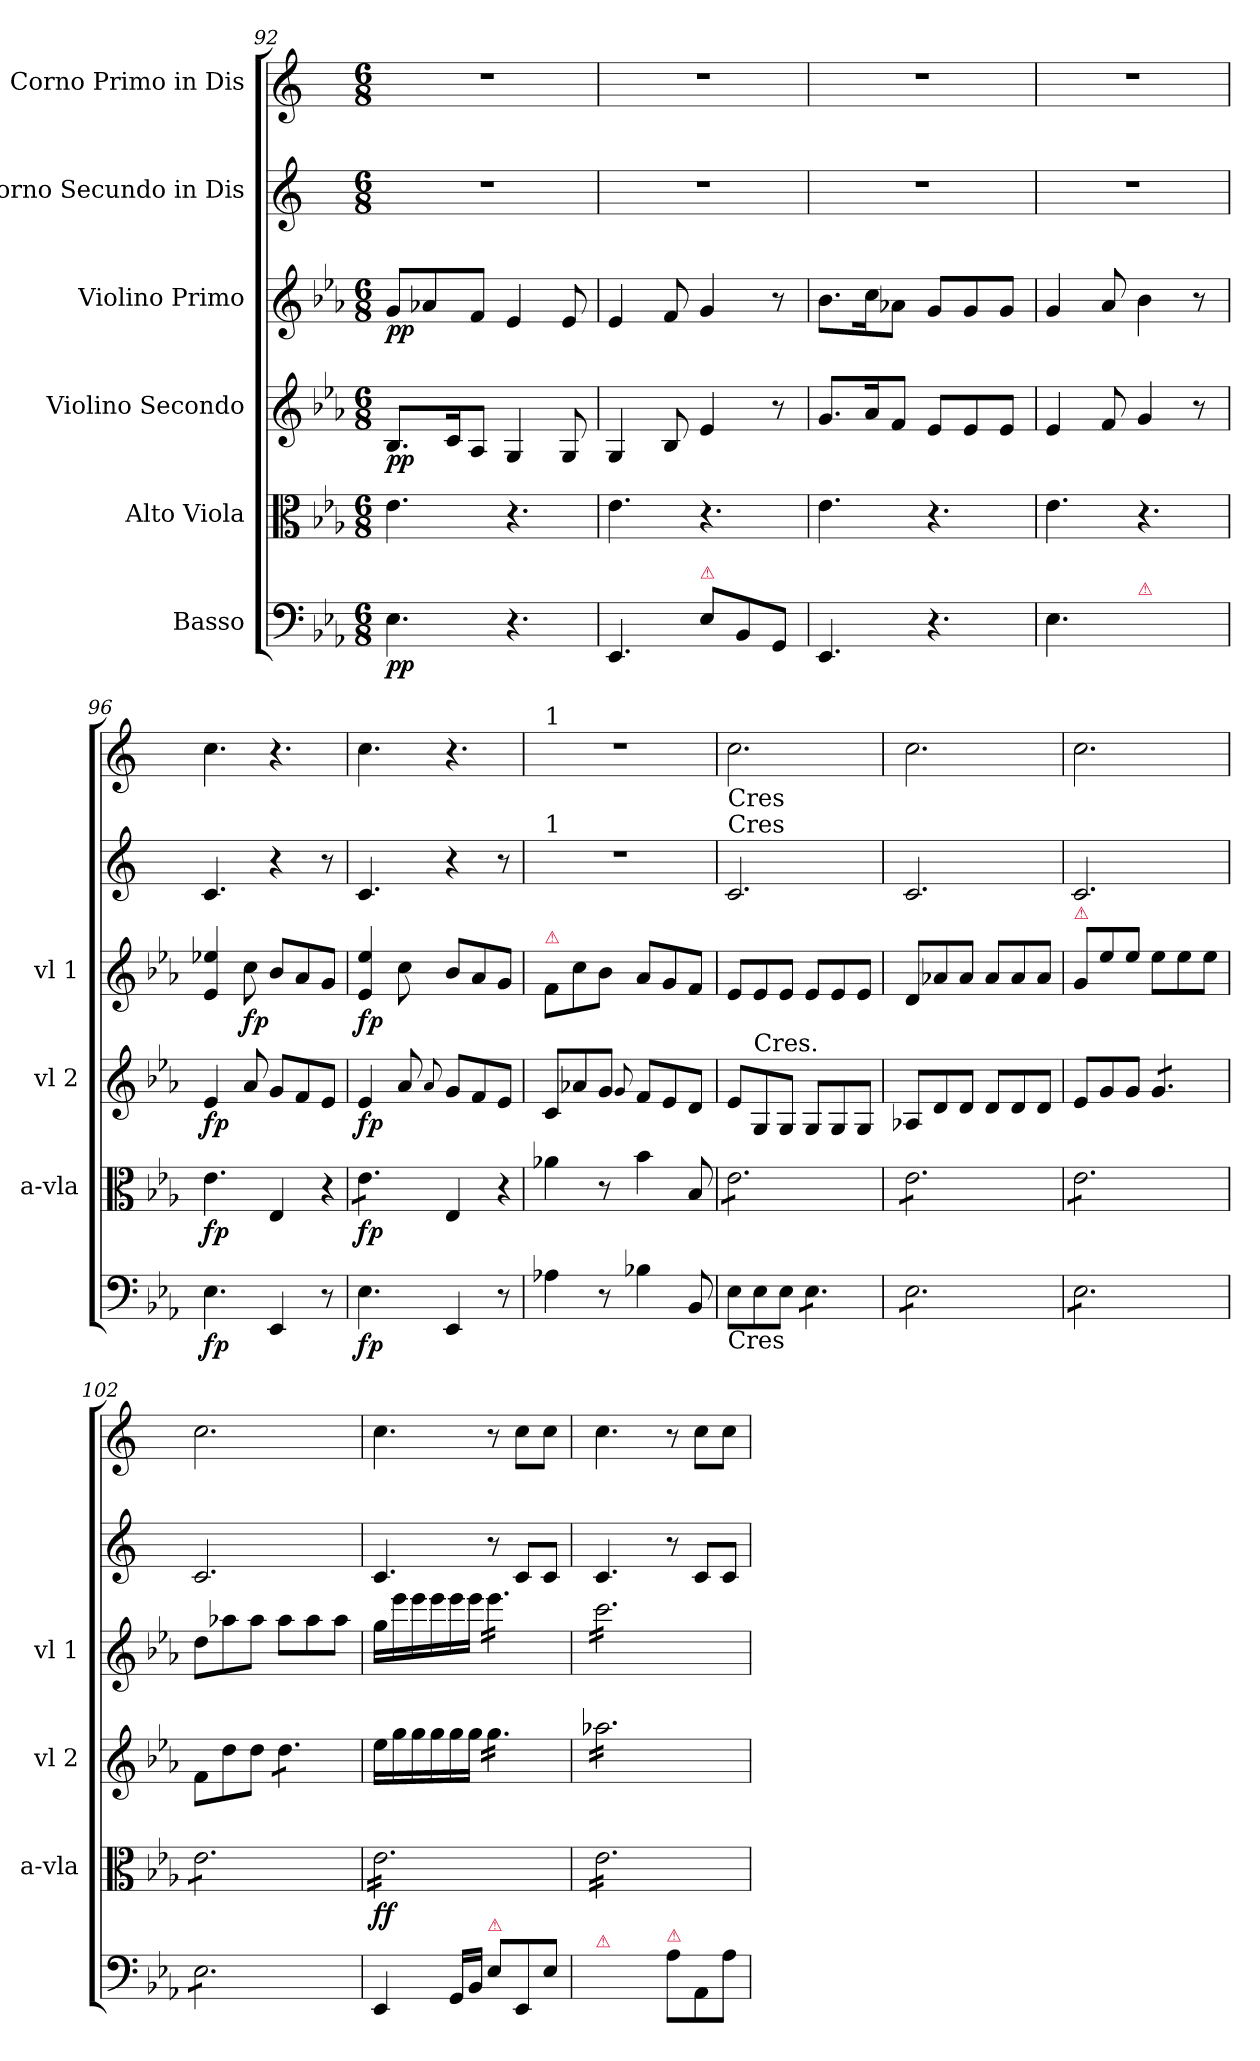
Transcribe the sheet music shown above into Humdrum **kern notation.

**kern	**dynam	**kern	**dynam	**kern	**dynam	**kern	**dynam	**kern	**dynam	**kern	**dynam
*part6	*part6	*part5	*part5	*part4	*part4	*part3	*part3	*part2	*part2	*part1	*part1
*staff6	*staff6	*staff5	*staff5	*staff4	*staff4	*staff3	*staff3	*staff2	*staff2	*staff1	*staff1
*I"Basso	*	*I"Alto Viola	*	*I"Violino Secondo	*	*I"Violino Primo	*	*I"Corno Secundo in Dis	*	*I"Corno Primo in Dis	*
*	*	*I'a-vla	*	*I'vl 2	*	*I'vl 1	*	*	*	*	*
*clefF4	*	*clefC3	*	*clefG2	*	*clefG2	*	*clefG2	*	*clefG2	*
*	*	*	*	*	*	*	*	*ITrd5c9	*	*ITrd5c9	*
*k[b-e-a-]	*	*k[b-e-a-]	*	*k[b-e-a-]	*	*k[b-e-a-]	*	*k[b-e-a-]	*	*k[b-e-a-]	*
*E-:	*	*E-:	*	*E-:	*	*E-:	*	*E-:	*	*E-:	*
*M6/8	*	*M6/8	*	*M6/8	*	*M6/8	*	*M6/8	*	*M6/8	*
=92	=92	=92	=92	=92	=92	=92	=92	=92	=92	=92	=92
4.E-\	pp	4.e-\	.	8.B-/L	pp	8g/L	pp	2.r	.	2.r	.
.	.	.	.	.	.	8a-X/	.	.	.	.	.
.	.	.	.	16c/K	.	.	.	.	.	.	.
.	.	.	.	8A-/J	.	8f/J	.	.	.	.	.
4.r	.	4.r	.	4G/	.	4e-/	.	.	.	.	.
.	.	.	.	8G/	.	8e-/	.	.	.	.	.
=93	=93	=93	=93	=93	=93	=93	=93	=93	=93	=93	=93
4.EE-/	.	4.e-\	.	4G/	.	4e-/	.	2.r	.	2.r	.
.	.	.	.	8B-/	.	8f/	.	.	.	.	.
!LO:TX:a:color=crimson:t=⚠	!	!	!	!	!	!	!	!	!	!	!
8E-\L	.	4.r	.	4e-/	.	4g/	.	.	.	.	.
8BB-/	.	.	.	.	.	.	.	.	.	.	.
8GG/J	.	.	.	8r	.	8r	.	.	.	.	.
=94	=94	=94	=94	=94	=94	=94	=94	=94	=94	=94	=94
4.EE-/	.	4.e-\	.	8.g/L	.	8.b-\L	.	2.r	.	2.r	.
.	.	.	.	16a-/K	.	16cc\K	.	.	.	.	.
.	.	.	.	8f/J	.	8a-X\J	.	.	.	.	.
4.r	.	4.r	.	8e-/L	.	8g/L	.	.	.	.	.
.	.	.	.	8e-/	.	8g/	.	.	.	.	.
.	.	.	.	8e-/J	.	8g/J	.	.	.	.	.
=95	=95	=95	=95	=95	=95	=95	=95	=95	=95	=95	=95
4.E-\	.	4.e-\	.	4e-/	.	4g/	.	2.r	.	2.r	.
.	.	.	.	8f/	.	8a-/	.	.	.	.	.
!LO:TX:a:color=crimson:t=⚠	!	!	!	!	!	!	!	!	!	!	!
4ryy	.	4.r	.	4g/	.	4b-\	.	.	.	.	.
8ryy	.	.	.	8r	.	8r	.	.	.	.	.
=96	=96	=96	=96	=96	=96	=96	=96	=96	=96	=96	=96
!	!	!	!	!	!	!	!	!	!LO:DY:a	!	!
4.E-\	fp	4.e-\	fp	4e-/	fp	4e-/ 4ee-X/	.	4.E-/	for	4.e-\	.
.	.	.	.	8a-/	.	8cc\	fp	.	.	.	.
4EE-/	.	4E-/	.	8g/L	.	8b-/L	.	4r	.	4.r	.
.	.	.	.	8f/	.	8a-/	.	.	.	.	.
!	!	!LO:N:vis=4	!	!	!	!	!	!	!	!	!
8r	.	8r	.	8e-/J	.	8g/J	.	8r	.	.	.
=97	=97	=97	=97	=97	=97	=97	=97	=97	=97	=97	=97
*	*	*tremolo	*	*	*	*	*	*	*	*	*
4.E-\	fp	8e-\L	fp	4e-/	fp	4e-/ 4ee-/	fp	4.E-/	.	4.e-\	.
.	.	8e-\	.	.	.	.	.	.	.	.	.
.	.	8e-\J	.	8a-/	.	8cc\	.	.	.	.	.
*	*	*Xtremolo	*	*	*	*	*	*	*	*	*
.	.	.	.	8qqa-/	.	.	.	.	.	.	.
4EE-/	.	4E-/	.	8g/L	.	8b-/L	.	4r	.	4.r	.
.	.	.	.	8f/	.	8a-/	.	.	.	.	.
!	!	!LO:N:vis=4	!	!	!	!	!	!	!	!	!
8r	.	8r	.	8e-/J	.	8g/J	.	8r	.	.	.
=98	=98	=98	=98	=98	=98	=98	=98	=98	=98	=98	=98
!	!	!	!	!	!	!	!	!	!	!LO:TX:a:t=1	!
!	!	!	!	!	!	!	!	!LO:TX:a:t=1	!	!	!
!	!	!	!	!	!	!LO:TX:a:color=crimson:t=⚠	!	!	!	!	!
4A-X\	.	4a-X\	.	8c/L	.	8f/L	.	2.r	.	2.r	.
.	.	.	.	8a-X/	.	8cc\	.	.	.	.	.
8r	.	8r	.	8g/J	.	8b-\J	.	.	.	.	.
.	.	.	.	8qqg/	.	.	.	.	.	.	.
4B-X\	.	4b-\	.	8f/L	.	8a-/L	.	.	.	.	.
.	.	.	.	8e-/	.	8g/	.	.	.	.	.
8BB-/	.	8B-/	.	8d/J	.	8f/J	.	.	.	.	.
=99	=99	=99	=99	=99	=99	=99	=99	=99	=99	=99	=99
!	!	!	!	!	!	!	!	!	!	!LO:TX:b:t=Cres	!
!	!	!	!	!	!	!	!	!LO:TX:a:t=Cres	!	!	!
!	!	!LO:TX:b:t=Cres	!	!	!	!	!	!	!	!	!
!LO:TX:b:t=Cres	!	!	!	!	!	!	!	!	!	!	!
*	*	*tremolo	*	*	*	*	*	*	*	*	*
8E-\L	.	8e-\L	.	8e-/L	.	8e-/L	.	2.E-/	.	2.e-\	.
!	!	!	!	!LO:TX:a:t=Cres.	!	!	!	!	!	!	!
8E-\	.	8e-\	.	8G/	.	8e-/	.	.	.	.	.
8E-\J	.	8e-\	.	8G/J	.	8e-/J	.	.	.	.	.
*tremolo	*	*	*	*	*	*	*	*	*	*	*
8E-\L	.	8e-\	.	8G/L	.	8e-/L	.	.	.	.	.
8E-\	.	8e-\	.	8G/	.	8e-/	.	.	.	.	.
8E-\J	.	8e-\J	.	8G/J	.	8e-/J	.	.	.	.	.
=100	=100	=100	=100	=100	=100	=100	=100	=100	=100	=100	=100
8E-\L	.	8e-\L	.	8A-X/L	.	8d/L	.	2.E-/	.	2.e-\	.
8E-\	.	8e-\	.	8d/	.	8a-X/	.	.	.	.	.
8E-\	.	8e-\	.	8d/J	.	8a-/J	.	.	.	.	.
8E-\	.	8e-\	.	8d/L	.	8a-/L	.	.	.	.	.
8E-\	.	8e-\	.	8d/	.	8a-/	.	.	.	.	.
8E-\J	.	8e-\J	.	8d/J	.	8a-/J	.	.	.	.	.
=101	=101	=101	=101	=101	=101	=101	=101	=101	=101	=101	=101
!	!	!	!	!	!	!LO:TX:a:color=crimson:t=⚠	!	!	!	!	!
!	!LO:DY:b	!	!	!	!LO:DY:b	!	!LO:DY:b	!	!LO:DY:a	!	!LO:DY:b
8E-\L	rin for	8e-\L	.	8e-/L	rin for	8g\L	rin for	2.E-/	for	2.e-\	for
8E-\	.	8e-\	.	8g/	.	8ee-/	.	.	.	.	.
8E-\	.	8e-\	.	8g/J	.	8ee-/J	.	.	.	.	.
*	*	*	*	*tremolo	*	*	*	*	*	*	*
8E-\	.	8e-\	.	8g/L	.	8ee-\L	.	.	.	.	.
8E-\	.	8e-\	.	8g/	.	8ee-\	.	.	.	.	.
8E-\J	.	8e-\J	.	8g/J	.	8ee-\J	.	.	.	.	.
*	*	*	*	*Xtremolo	*	*	*	*	*	*	*
=102	=102	=102	=102	=102	=102	=102	=102	=102	=102	=102	=102
!	!	!	!	!	!LO:DY:b	!	!	!	!	!	!
8E-\L	.	8e-\L	.	8f/L	ffor	8dd\L	.	2.E-/	.	2.e-\	.
8E-\	.	8e-\	.	8dd\	.	8aa-X\	.	.	.	.	.
8E-\	.	8e-\	.	8dd\J	.	8aa-\J	.	.	.	.	.
*	*	*	*	*tremolo	*	*	*	*	*	*	*
8E-\	.	8e-\	.	8dd\L	.	8aa-\L	.	.	.	.	.
8E-\	.	8e-\	.	8dd\	.	8aa-\	.	.	.	.	.
8E-\J	.	8e-\J	.	8dd\J	.	8aa-\J	.	.	.	.	.
*	*	*	*	*Xtremolo	*	*	*	*	*	*	*
*Xtremolo	*	*	*	*	*	*	*	*	*	*	*
=103	=103	=103	=103	=103	=103	=103	=103	=103	=103	=103	=103
!	!	!	!	!	!	!	!LO:DY:b	!	!LO:DY:a	!	!LO:DY:b
4EE-/	.	16e-\LL	ff	16ee-\LL	.	16gg\LL	ffor	4.E-/	ffor	4.e-\	ffor
!	!	!	!	!	!LO:DY:b	!	!	!	!	!	!
.	.	16e-\	.	16gg\	fortis	16eee-\	.	.	.	.	.
.	.	16e-\	.	16gg\	.	16eee-\	.	.	.	.	.
.	.	16e-\	.	16gg\	.	16eee-\	.	.	.	.	.
!	!LO:DY:b	!	!	!	!	!	!	!	!	!	!
16GG/LL	ffor	16e-\	.	16gg\	.	16eee-\	.	.	.	.	.
16BB-/JJ	.	16e-\	.	16gg\JJ	.	16eee-\JJ	.	.	.	.	.
!LO:TX:a:color=crimson:t=⚠	!	!	!	!	!	!	!	!	!	!	!
*	*	*	*	*tremolo	*	*	*	*	*	*	*
*	*	*	*	*	*	*tremolo	*	*	*	*	*
8E-/L	.	16e-\	.	16gg\LL	.	16eee-\LL	.	8r	.	8r	.
.	.	16e-\	.	16gg\	.	16eee-\	.	.	.	.	.
8EE-/	.	16e-\	.	16gg\	.	16eee-\	.	8E-/L	.	8e-\L	.
.	.	16e-\	.	16gg\	.	16eee-\	.	.	.	.	.
8E-/J	.	16e-\	.	16gg\	.	16eee-\	.	8E-/J	.	8e-\J	.
.	.	16e-\JJ	.	16gg\JJ	.	16eee-\JJ	.	.	.	.	.
=104	=104	=104	=104	=104	=104	=104	=104	=104	=104	=104	=104
!LO:TX:a:color=crimson:t=⚠	!	!	!	!	!	!	!	!	!	!	!
4ryy	.	16e-\LL	.	16aa-X\LL	.	16ccc\LL	.	4.E-/	.	4.e-\	.
.	.	16e-\	.	16aa-X\	.	16ccc\	.	.	.	.	.
.	.	16e-\	.	16aa-X\	.	16ccc\	.	.	.	.	.
.	.	16e-\	.	16aa-X\	.	16ccc\	.	.	.	.	.
8ryy	.	16e-\	.	16aa-X\	.	16ccc\	.	.	.	.	.
.	.	16e-\	.	16aa-X\	.	16ccc\	.	.	.	.	.
!LO:TX:a:color=crimson:t=⚠	!	!	!	!	!	!	!	!	!	!	!
8A-\L	.	16e-\	.	16aa-X\	.	16ccc\	.	8r	.	8r	.
.	.	16e-\	.	16aa-X\	.	16ccc\	.	.	.	.	.
8AA-\	.	16e-\	.	16aa-X\	.	16ccc\	.	8E-/L	.	8e-\L	.
.	.	16e-\	.	16aa-X\	.	16ccc\	.	.	.	.	.
8A-\J	.	16e-\	.	16aa-X\	.	16ccc\	.	8E-/J	.	8e-\J	.
.	.	16e-\JJ	.	16aa-X\JJ	.	16ccc\JJ	.	.	.	.	.
*	*	*	*	*	*	*Xtremolo	*	*	*	*	*
*	*	*	*	*Xtremolo	*	*	*	*	*	*	*
*	*	*Xtremolo	*	*	*	*	*	*	*	*	*
=	=	=	=	=	=	=	=	=	=	=	=
*-	*-	*-	*-	*-	*-	*-	*-	*-	*-	*-	*-
